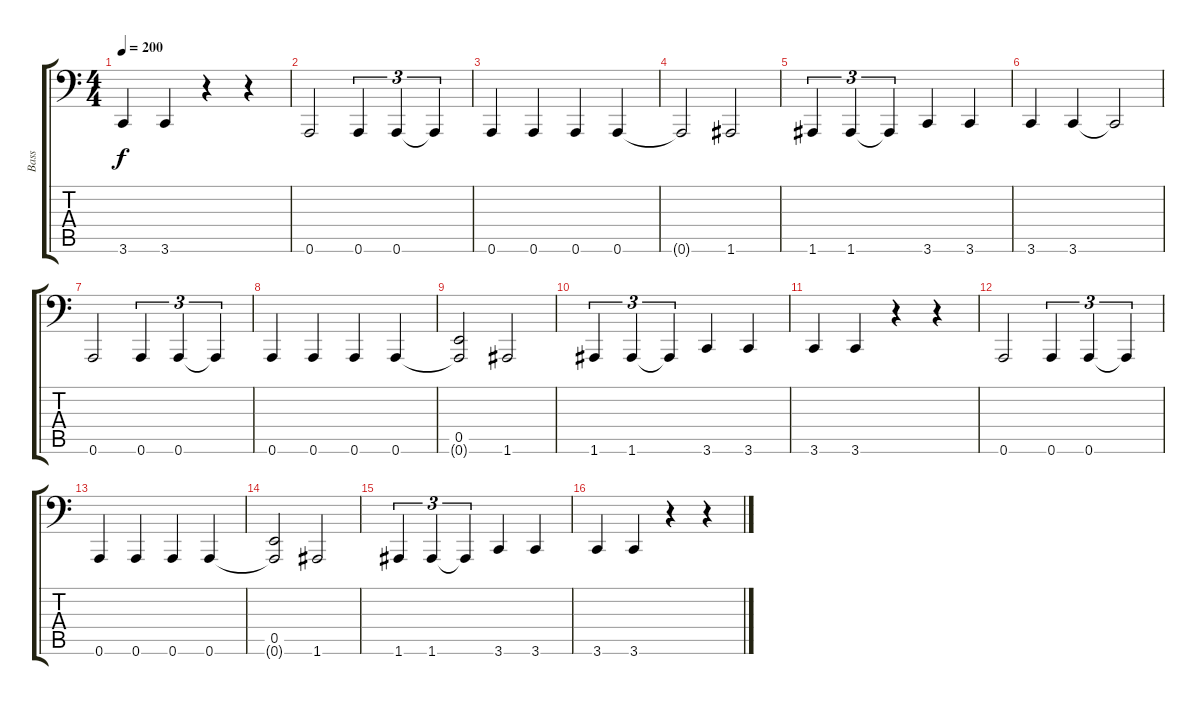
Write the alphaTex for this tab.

\track ("Bass" "Bass") {instrument electricbassfinger}
\staff {score tabs}
\tuning (C3 G2 D2 A1 E1 A0) {hide}
\ts (4 4)
\tempo 200
\clef f4
\ks c
3.6.4{dy f} 3.6.4 r.4 r.4 |
0.6.2 0.6.4{tu (3 2)} 0.6.4{tu (3 2)} 0.6{t}.4{tu (3 2)} |
0.6.4 0.6.4 0.6.4 0.6.4 |
0.6{t}.2 1.6.2 |
1.6.4{tu (3 2)} 1.6.4{tu (3 2)} 1.6{t}.4{tu (3 2)} 3.6.4 3.6.4 |
3.6.4 3.6.4 3.6{t}.2 |
0.6.2 0.6.4{tu (3 2)} 0.6.4{tu (3 2)} 0.6{t}.4{tu (3 2)} |
0.6.4 0.6.4 0.6.4 0.6.4 |
(0.5 0.6{t}).2 1.6.2 |
1.6.4{tu (3 2)} 1.6.4{tu (3 2)} 1.6{t}.4{tu (3 2)} 3.6.4 3.6.4 |
3.6.4 3.6.4 r.4 r.4 |
0.6.2 0.6.4{tu (3 2)} 0.6.4{tu (3 2)} 0.6{t}.4{tu (3 2)} |
0.6.4 0.6.4 0.6.4 0.6.4 |
(0.5 0.6{t}).2 1.6.2 |
1.6.4{tu (3 2)} 1.6.4{tu (3 2)} 1.6{t}.4{tu (3 2)} 3.6.4 3.6.4 |
3.6.4 3.6.4 r.4 r.4
